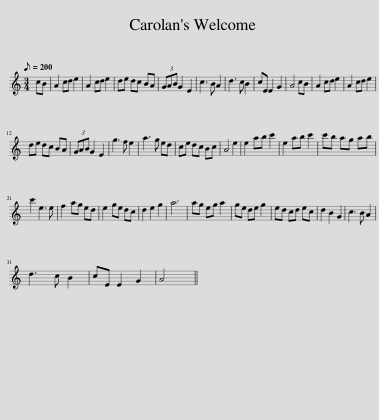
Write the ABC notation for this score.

X:1
L:1/8
Q:1/8=200
M:3/4
I:linebreak $
K:C
V:1 treble
V:1
 cB | A2 cd e2 | A2 cd e2 | de dc BA | (3GAB G2 E2 | %5
 c3 B A2 | d3 c B2 | cE E2 G2 | A4 cB | A2 cd e2 | %10
 A2 cd e2 |$ de dc BA | (3GAB G2 E2 | g3 f e2 | a3 g ed | %15
 ce dc Bc | A4 e2 | e2 ab c'2 | e2 ab c'2 | c'b ag ab |$ %20
 c'2 e3 e | f2 ag ed | e2 ge dc | d2 e2 g2 | a6 | %25
 ag eg a2 | ge de g2 | ed cd ec | d2 B2 G2 | c3 B A2 |$ %30
 d3 c B2 | cE E2 G2 | A4 || %33
